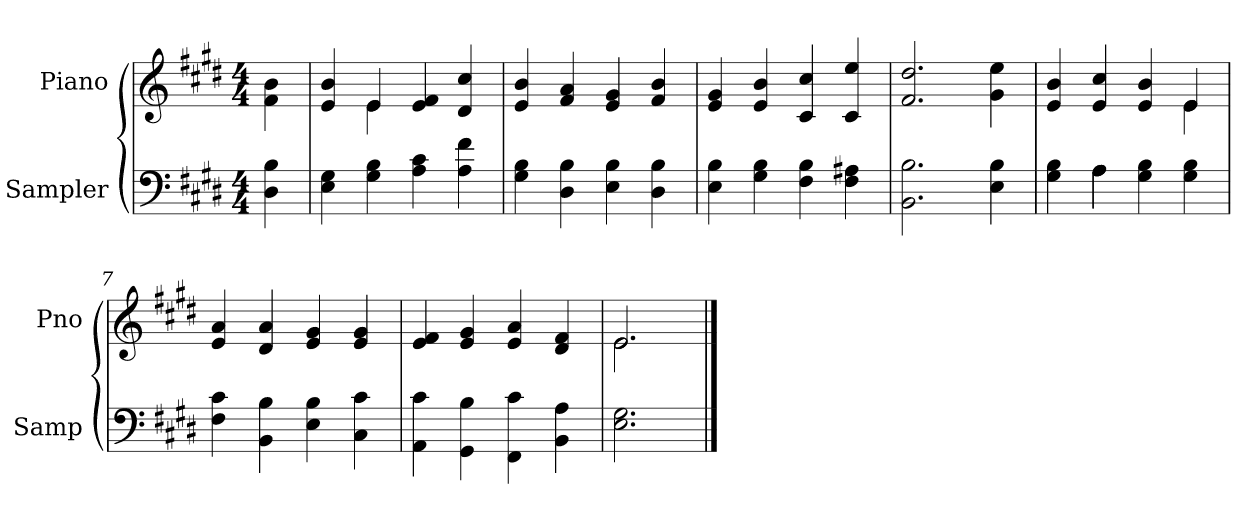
**kern	**kern
*part2	*part1
*staff2	*staff1
*I"Sampler	*I"Piano
*I'Samp	*I'Pno
*clefF4	*clefG2
*k[f#c#g#d#]	*k[f#c#g#d#]
*E:	*E:
*M4/4	*M4/4
=1	=1
4D# 4B	4f#\ 4b\
=2	=2
*	*^
4E 4G#	4e 4b	4ryy
4G# 4B	4e/	4e
4A 4c#	4e 4f#	2ryy
4A 4f#	4d# 4cc#	.
*	*v	*v
=3	=3
4G# 4B	4e 4b
4D# 4B	4f# 4a
4E 4B	4e 4g#
4D# 4B	4f# 4b
=4	=4
4E 4B	4e 4g#
4G# 4B	4e 4b
4F# 4B	4c# 4cc#
4F# 4A#X	4c# 4ee
=5	=5
2.BB 2.B	2.f# 2.dd#
4E 4B	4g# 4ee
=6	=6
*^	*^
4G# 4B	4ryy	4e 4b	2.ryy
4A\	4A	4e 4cc#	.
4G# 4B	2ryy	4e 4b	.
4G# 4B	.	4e/	4e
*v	*v	*	*
*	*v	*v
=7	=7
4F# 4c#	4e 4a
4BB 4B	4d# 4a
4E 4B	4e 4g#
4C# 4c#	4e 4g#
=8	=8
4AA 4c#	4e 4f#
4GG# 4B	4e 4g#
4FF# 4c#	4e 4a
4BB 4A	4d# 4f#
=9	=9
*	*^
2.E 2.G#	2.e/	2.e
*	*v	*v
==	==
*-	*-
